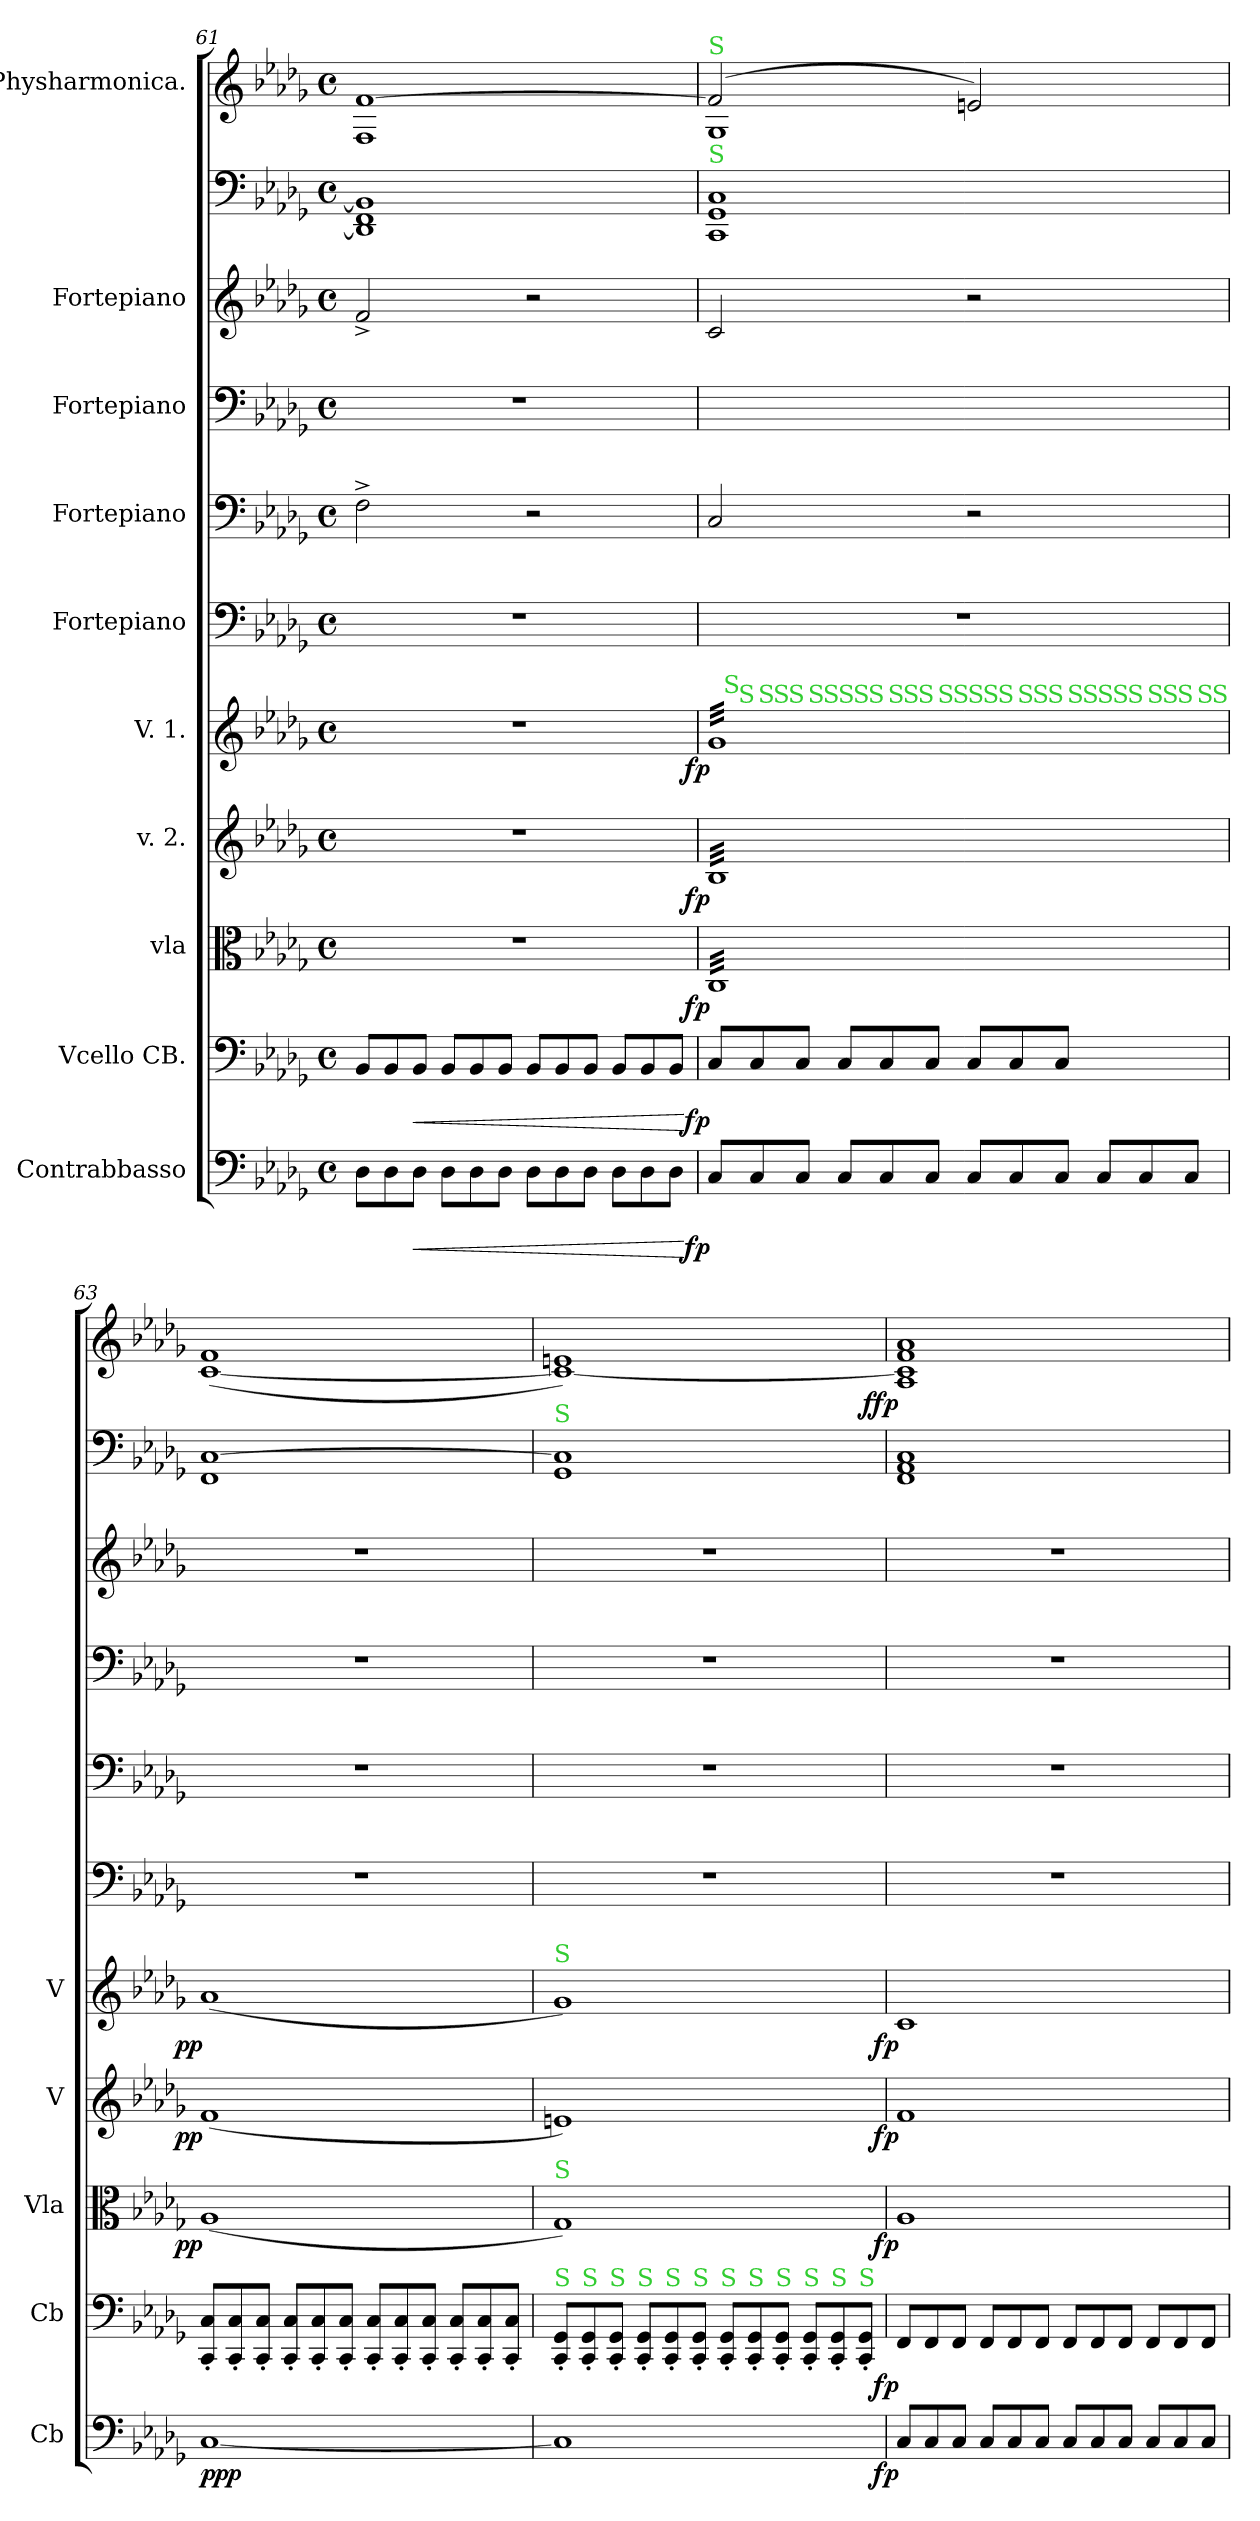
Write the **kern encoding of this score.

**kern	**dynam	**kern	**dynam	**kern	**dynam	**kern	**dynam	**kern	**dynam	**kern	**kern	**kern	**kern	**kern	**kern	**dynam
*part11	*part11	*part10	*part10	*part9	*part9	*part8	*part8	*part7	*part7	*part6	*part5	*part4	*part3	*part2	*part1	*part1
*staff11	*staff11	*staff10	*staff10	*staff9	*staff9	*staff8	*staff8	*staff7	*staff7	*staff6	*staff5	*staff4	*staff3	*staff2	*staff1	*staff1
*I"Contrabbasso	*	*I"Vcello CB.	*	*I"vla	*	*I"v. 2.	*	*I"V. 1.	*	*I"Fortepiano	*I"Fortepiano	*I"Fortepiano	*I"Fortepiano	*	*I"Physharmonica.	*
*I'Cb	*	*I'Cb	*	*I'Vla	*	*I'V	*	*I'V	*	*	*	*	*	*	*	*
*clefF4	*	*clefF4	*	*clefC3	*	*clefG2	*	*clefG2	*	*clefF4	*clefF4	*clefF4	*clefG2	*clefF4	*clefG2	*
*k[b-e-a-d-g-]	*	*k[b-e-a-d-g-]	*	*k[b-e-a-d-g-]	*	*k[b-e-a-d-g-]	*	*k[b-e-a-d-g-]	*	*k[b-e-a-d-g-]	*k[b-e-a-d-g-]	*k[b-e-a-d-g-]	*k[b-e-a-d-g-]	*k[b-e-a-d-g-]	*k[b-e-a-d-g-]	*
*M4/4	*	*M4/4	*	*M4/4	*	*M4/4	*	*M4/4	*	*M4/4	*M4/4	*M4/4	*M4/4	*M4/4	*M4/4	*
*met(c)	*	*met(c)	*	*met(c)	*	*met(c)	*	*met(c)	*	*met(c)	*met(c)	*met(c)	*met(c)	*met(c)	*met(c)	*
*Xtuplet	*	*Xtuplet	*	*	*	*	*	*	*	*	*	*	*	*	*	*
=61	=61	=61	=61	=61	=61	=61	=61	=61	=61	=61	=61	=61	=61	=61	=61	=61
12D-\L	.	12BB-/L	.	1r	.	1r	.	1r	.	1r	2F^\	1r	2f^/	1DD-]/ 1FF/ 1BB-]/	1F/ [1f/	.
12D-\	.	12BB-/	.	.	.	.	.	.	.	.	.	.	.	.	.	.
!	!LO:HP:b	!	!LO:HP:b	!	!	!	!	!	!	!	!	!	!	!	!	!
12D-\J	<	12BB-/J	<	.	.	.	.	.	.	.	.	.	.	.	.	.
12D-\L	.	12BB-/L	.	.	.	.	.	.	.	.	.	.	.	.	.	.
12D-\	.	12BB-/	.	.	.	.	.	.	.	.	.	.	.	.	.	.
12D-\J	.	12BB-/J	.	.	.	.	.	.	.	.	.	.	.	.	.	.
12D-\L	.	12BB-/L	.	.	.	.	.	.	.	.	2r	.	2r	.	.	.
12D-\	.	12BB-/	.	.	.	.	.	.	.	.	.	.	.	.	.	.
12D-\J	.	12BB-/J	.	.	.	.	.	.	.	.	.	.	.	.	.	.
12D-\L	.	12BB-/L	.	.	.	.	.	.	.	.	.	.	.	.	.	.
12D-\	.	12BB-/	.	.	.	.	.	.	.	.	.	.	.	.	.	.
12D-\J	.	12BB-/J	.	.	.	.	.	.	.	.	.	.	.	.	.	.
.	[	.	[	.	.	.	.	.	.	.	.	.	.	.	.	.
=62	=62	=62	=62	=62	=62	=62	=62	=62	=62	=62	=62	=62	=62	=62	=62	=62
*	*	*	*	*	*	*	*	*	*	*	*	*	*	*	*^	*
!	!	!	!	!	!	!	!	!	!	!	!	!	!	!	!LO:TX:a:color=limegreen:t=S	!	!
!	!	!	!	!	!	!	!	!	!	!	!	!	!	!LO:TX:a:color=limegreen:t=S	!	!	!
!	!	!	!	!	!	!	!	!LO:TX:a:color=limegreen:t=S	!	!	!	!	!	!	!	!	!
!	!LO:DY:rj	!	!LO:DY:rj	!	!LO:DY:rj	!	!LO:DY:rj	!	!LO:DY:rj	!	!	!	!	!	!	!	!
*	*	*	*	*	*	*	*	*^	*	*	*	*	*	*	*	*	*
*	*	*	*	*	*	*	*	*	*^	*	*	*	*	*	*	*	*	*
*	*	*	*	*	*	*	*	*	*	*^	*	*	*	*	*	*	*	*	*
*	*	*	*	*	*	*	*	*	*	*	*^	*	*	*	*	*	*	*	*	*
*	*	*	*	*	*	*	*	*	*	*	*	*^	*	*	*	*	*	*	*	*	*
*	*	*	*	*	*	*	*	*	*	*	*	*	*^	*	*	*	*	*	*	*	*	*
*	*	*	*	*	*	*	*	*	*	*	*	*	*	*^	*	*	*	*	*	*	*	*	*
*	*	*	*	*	*	*	*	*	*	*	*	*	*	*	*^	*	*	*	*	*	*	*	*	*
*	*	*	*	*	*	*	*	*	*	*	*	*	*	*	*	*^	*	*	*	*	*	*	*	*	*
*	*	*	*	*	*	*	*	*	*	*	*	*	*	*	*	*	*^	*	*	*	*	*	*	*	*	*
*	*	*	*	*	*	*	*	*	*	*	*	*	*	*	*	*	*	*^	*	*	*	*	*	*	*	*	*
*	*	*	*	*	*	*	*	*	*	*	*	*	*	*	*	*	*	*	*^	*	*	*	*	*	*	*	*	*
*	*	*	*	*	*	*	*	*	*	*	*	*	*	*	*	*	*	*	*	*^	*	*	*	*	*	*	*	*	*
*	*	*	*	*	*	*	*	*	*	*	*	*	*	*	*	*	*	*	*	*	*^	*	*	*	*	*	*	*	*	*
*	*	*	*	*	*	*	*	*	*	*	*	*	*	*	*	*	*	*	*	*	*	*^	*	*	*	*	*	*	*	*	*
*	*	*	*	*	*	*	*	*	*	*	*	*	*	*	*	*	*	*	*	*	*	*	*^	*	*	*	*	*	*	*	*	*
*	*	*	*	*	*	*	*	*	*	*	*	*	*	*	*	*	*	*	*	*	*	*	*	*^	*	*	*	*	*	*	*	*	*
*	*	*	*	*	*	*	*	*	*	*	*	*	*	*	*	*	*	*	*	*	*	*	*	*	*^	*	*	*	*	*	*	*	*	*
*	*	*	*	*	*	*	*	*	*	*	*	*	*	*	*	*	*	*	*	*	*	*	*	*	*	*^	*	*	*	*	*	*	*	*	*
*	*	*	*	*tremolo	*	*	*	*	*	*	*	*	*	*	*	*	*	*	*	*	*	*	*	*	*	*	*	*	*	*	*	*	*	*	*	*
*	*	*	*	*	*	*tremolo	*	*	*	*	*	*	*	*	*	*	*	*	*	*	*	*	*	*	*	*	*	*	*	*	*	*	*	*	*	*
*	*	*	*	*	*	*	*	*tremolo	*	*	*	*	*	*	*	*	*	*	*	*	*	*	*	*	*	*	*	*	*	*	*	*	*	*	*	*
12C/L	fp	12C/L	fp	32C/LLL	fp	32B-/LLL	fp	32g-/LLL	32ryy	16ryy	16.ryy	8ryy	8ryy	8.ryy	8..ryy	4ryy	4ryy	4ryy	4ryy	4.ryy	4ryy	4..ryy	4...ryy	2ryy	2ryy	2ryy	2.ryy	fp	1r	2C/	1ryy	2c/	1CC/ 1GG-/ 1C/	(2f/]	1G-\	.
!	!	!	!	!	!	!	!	!	!LO:TX:a:color=limegreen:t=S	!	!	!	!	!	!	!	!	!	!	!	!	!	!	!	!	!	!	!	!	!	!	!	!	!	!	!
.	.	.	.	32C/	.	32B-/	.	32g-/	2ryy	.	.	.	.	.	.	.	.	.	.	.	.	.	.	.	.	.	.	.	.	.	.	.	.	.	.	.
!	!	!	!	!	!	!	!	!	!	!LO:TX:a:color=limegreen:t=S	!	!	!	!	!	!	!	!	!	!	!	!	!	!	!	!	!	!	!	!	!	!	!	!	!	!
.	.	.	.	32C/	.	32B-/	.	32g-/	.	2...ryy	.	.	.	.	.	.	.	.	.	.	.	.	.	.	.	.	.	.	.	.	.	.	.	.	.	.
12C/	.	12C/	.	.	.	.	.	.	.	.	.	.	.	.	.	.	.	.	.	.	.	.	.	.	.	.	.	.	.	.	.	.	.	.	.	.
!	!	!	!	!	!	!	!	!	!	!	!LO:TX:a:color=limegreen:t=S	!	!	!	!	!	!	!	!	!	!	!	!	!	!	!	!	!	!	!	!	!	!	!	!	!
.	.	.	.	32C/	.	32B-/	.	32g-/	.	.	2ryy	.	.	.	.	.	.	.	.	.	.	.	.	.	.	.	.	.	.	.	.	.	.	.	.	.
!	!	!	!	!	!	!	!	!	!	!	!	!LO:TX:a:color=limegreen:t=S	!	!	!	!	!	!	!	!	!	!	!	!	!	!	!	!	!	!	!	!	!	!	!	!
.	.	.	.	32C/	.	32B-/	.	32g-/	.	.	.	2..ryy	32ryy	.	.	.	.	.	.	.	.	.	.	.	.	.	.	.	.	.	.	.	.	.	.	.
!	!	!	!	!	!	!	!	!	!	!	!	!	!LO:TX:a:color=limegreen:t=S	!	!	!	!	!	!	!	!	!	!	!	!	!	!	!	!	!	!	!	!	!	!	!
.	.	.	.	32C/	.	32B-/	.	32g-/	.	.	.	.	2ryy	.	.	.	.	.	.	.	.	.	.	.	.	.	.	.	.	.	.	.	.	.	.	.
12C/J	.	12C/J	.	.	.	.	.	.	.	.	.	.	.	.	.	.	.	.	.	.	.	.	.	.	.	.	.	.	.	.	.	.	.	.	.	.
!	!	!	!	!	!	!	!	!	!	!	!	!	!	!LO:TX:a:color=limegreen:t=S	!	!	!	!	!	!	!	!	!	!	!	!	!	!	!	!	!	!	!	!	!	!
.	.	.	.	32C/	.	32B-/	.	32g-/	.	.	.	.	.	2ryy	.	.	.	.	.	.	.	.	.	.	.	.	.	.	.	.	.	.	.	.	.	.
!	!	!	!	!	!	!	!	!	!	!	!	!	!	!	!LO:TX:a:color=limegreen:t=S	!	!	!	!	!	!	!	!	!	!	!	!	!	!	!	!	!	!	!	!	!
.	.	.	.	32C/	.	32B-/	.	32g-/	.	.	.	.	.	.	2ryy	.	.	.	.	.	.	.	.	.	.	.	.	.	.	.	.	.	.	.	.	.
!	!	!	!	!	!	!	!	!	!	!	!	!	!	!	!	!LO:TX:a:color=limegreen:t=S	!	!	!	!	!	!	!	!	!	!	!	!	!	!	!	!	!	!	!	!
12C/L	.	12C/L	.	32C/	.	32B-/	.	32g-/	.	.	.	.	.	.	.	2.ryy	32ryy	16ryy	16.ryy	.	8ryy	.	.	.	.	.	.	.	.	.	.	.	.	.	.	.
!	!	!	!	!	!	!	!	!	!	!	!	!	!	!	!	!	!LO:TX:a:color=limegreen:t=S	!	!	!	!	!	!	!	!	!	!	!	!	!	!	!	!	!	!	!
.	.	.	.	32C/	.	32B-/	.	32g-/	.	.	.	.	.	.	.	.	2ryy	.	.	.	.	.	.	.	.	.	.	.	.	.	.	.	.	.	.	.
!	!	!	!	!	!	!	!	!	!	!	!	!	!	!	!	!	!	!LO:TX:a:color=limegreen:t=S	!	!	!	!	!	!	!	!	!	!	!	!	!	!	!	!	!	!
.	.	.	.	32C/	.	32B-/	.	32g-/	.	.	.	.	.	.	.	.	.	2ryy	.	.	.	.	.	.	.	.	.	.	.	.	.	.	.	.	.	.
12C/	.	12C/	.	.	.	.	.	.	.	.	.	.	.	.	.	.	.	.	.	.	.	.	.	.	.	.	.	.	.	.	.	.	.	.	.	.
!	!	!	!	!	!	!	!	!	!	!	!	!	!	!	!	!	!	!	!LO:TX:a:color=limegreen:t=S	!	!	!	!	!	!	!	!	!	!	!	!	!	!	!	!	!
.	.	.	.	32C/	.	32B-/	.	32g-/	.	.	.	.	.	.	.	.	.	.	2ryy	.	.	.	.	.	.	.	.	.	.	.	.	.	.	.	.	.
!	!	!	!	!	!	!	!	!	!	!	!	!	!	!	!	!	!	!	!	!LO:TX:a:color=limegreen:t=S	!	!	!	!	!	!	!	!	!	!	!	!	!	!	!	!
.	.	.	.	32C/	.	32B-/	.	32g-/	.	.	.	.	.	.	.	.	.	.	.	2ryy	32ryy	.	.	.	.	.	.	.	.	.	.	.	.	.	.	.
!	!	!	!	!	!	!	!	!	!	!	!	!	!	!	!	!	!	!	!	!	!LO:TX:a:color=limegreen:t=S	!	!	!	!	!	!	!	!	!	!	!	!	!	!	!
.	.	.	.	32C/	.	32B-/	.	32g-/	.	.	.	.	.	.	.	.	.	.	.	.	2ryy	.	.	.	.	.	.	.	.	.	.	.	.	.	.	.
12C/J	.	12C/J	.	.	.	.	.	.	.	.	.	.	.	.	.	.	.	.	.	.	.	.	.	.	.	.	.	.	.	.	.	.	.	.	.	.
!	!	!	!	!	!	!	!	!	!	!	!	!	!	!	!	!	!	!	!	!	!	!LO:TX:a:color=limegreen:t=S	!	!	!	!	!	!	!	!	!	!	!	!	!	!
.	.	.	.	32C/	.	32B-/	.	32g-/	.	.	.	.	.	.	.	.	.	.	.	.	.	2ryy	.	.	.	.	.	.	.	.	.	.	.	.	.	.
!	!	!	!	!	!	!	!	!	!	!	!	!	!	!	!	!	!	!	!	!	!	!	!LO:TX:a:color=limegreen:t=S	!	!	!	!	!	!	!	!	!	!	!	!	!
.	.	.	.	32C/	.	32B-/	.	32g-/	.	.	.	.	.	.	.	.	.	.	.	.	.	.	2ryy	.	.	.	.	.	.	.	.	.	.	.	.	.
!	!	!	!	!	!	!	!	!	!	!	!	!	!	!	!	!	!	!	!	!	!	!	!	!LO:TX:a:color=limegreen:t=S	!	!	!	!	!	!	!	!	!	!	!	!
12C/L	.	12C/L	.	32C/	.	32B-/	.	32g-/	.	.	.	.	.	.	.	.	.	.	.	.	.	.	.	2ryy	16ryy	8ryy	.	.	.	2r	.	2r	.	2en/)	.	.
!	!	!	!	!	!	!	!	!	!LO:TX:a:color=limegreen:t=S	!	!	!	!	!	!	!	!	!	!	!	!	!	!	!	!	!	!	!	!	!	!	!	!	!	!	!
.	.	.	.	32C/	.	32B-/	.	32g-/	4...ryy	.	.	.	.	.	.	.	.	.	.	.	.	.	.	.	.	.	.	.	.	.	.	.	.	.	.	.
!	!	!	!	!	!	!	!	!	!	!	!	!	!	!	!	!	!	!	!	!	!	!	!	!	!LO:TX:a:color=limegreen:t=S	!	!	!	!	!	!	!	!	!	!	!
.	.	.	.	32C/	.	32B-/	.	32g-/	.	.	.	.	.	.	.	.	.	.	.	.	.	.	.	.	4..ryy	.	.	.	.	.	.	.	.	.	.	.
12C/	.	12C/	.	.	.	.	.	.	.	.	.	.	.	.	.	.	.	.	.	.	.	.	.	.	.	.	.	.	.	.	.	.	.	.	.	.
!	!	!	!	!	!	!	!	!	!	!	!LO:TX:a:color=limegreen:t=S	!	!	!	!	!	!	!	!	!	!	!	!	!	!	!	!	!	!	!	!	!	!	!	!	!
.	.	.	.	32C/	.	32B-/	.	32g-/	.	.	4ryy	.	.	.	.	.	.	.	.	.	.	.	.	.	.	.	.	.	.	.	.	.	.	.	.	.
!	!	!	!	!	!	!	!	!	!	!	!	!	!	!	!	!	!	!	!	!	!	!	!	!	!	!LO:TX:a:color=limegreen:t=S	!	!	!	!	!	!	!	!	!	!
.	.	.	.	32C/	.	32B-/	.	32g-/	.	.	.	.	.	.	.	.	.	.	.	.	.	.	.	.	.	4.ryy	.	.	.	.	.	.	.	.	.	.
!	!	!	!	!	!	!	!	!	!	!	!	!	!LO:TX:a:color=limegreen:t=S	!	!	!	!	!	!	!	!	!	!	!	!	!	!	!	!	!	!	!	!	!	!	!
.	.	.	.	32C/	.	32B-/	.	32g-/	.	.	.	.	4ryy	.	.	.	.	.	.	.	.	.	.	.	.	.	.	.	.	.	.	.	.	.	.	.
12C/J	.	12C/J	.	.	.	.	.	.	.	.	.	.	.	.	.	.	.	.	.	.	.	.	.	.	.	.	.	.	.	.	.	.	.	.	.	.
!	!	!	!	!	!	!	!	!	!	!	!	!	!	!LO:TX:a:color=limegreen:t=S	!	!	!	!	!	!	!	!	!	!	!	!	!	!	!	!	!	!	!	!	!	!
.	.	.	.	32C/	.	32B-/	.	32g-/	.	.	.	.	.	4ryy	.	.	.	.	.	.	.	.	.	.	.	.	.	.	.	.	.	.	.	.	.	.
!	!	!	!	!	!	!	!	!	!	!	!	!	!	!	!LO:TX:a:color=limegreen:t=S	!	!	!	!	!	!	!	!	!	!	!	!	!	!	!	!	!	!	!	!	!
.	.	.	.	32C/	.	32B-/	.	32g-/	.	.	.	.	.	.	4ryy	.	.	.	.	.	.	.	.	.	.	.	.	.	.	.	.	.	.	.	.	.
!	!	!	!	!	!	!	!	!	!	!	!	!	!	!	!	!	!	!	!	!	!	!	!	!	!	!	!LO:TX:a:color=limegreen:t=S	!	!	!	!	!	!	!	!	!
12C/L	.	12C/Lyy	.	32C/	.	32B-/	.	32g-/	.	.	.	.	.	.	.	.	.	.	.	.	.	.	.	.	.	.	4ryy	.	.	.	.	.	.	.	.	.
!	!	!	!	!	!	!	!	!	!	!	!	!	!	!	!	!	!LO:TX:a:color=limegreen:t=S	!	!	!	!	!	!	!	!	!	!	!	!	!	!	!	!	!	!	!
.	.	.	.	32C/	.	32B-/	.	32g-/	.	.	.	.	.	.	.	.	8..ryy	.	.	.	.	.	.	.	.	.	.	.	.	.	.	.	.	.	.	.
!	!	!	!	!	!	!	!	!	!	!	!	!	!	!	!	!	!	!LO:TX:a:color=limegreen:t=S	!	!	!	!	!	!	!	!	!	!	!	!	!	!	!	!	!	!
.	.	.	.	32C/	.	32B-/	.	32g-/	.	.	.	.	.	.	.	.	.	8.ryy	.	.	.	.	.	.	.	.	.	.	.	.	.	.	.	.	.	.
12C/	.	12C/yy	.	.	.	.	.	.	.	.	.	.	.	.	.	.	.	.	.	.	.	.	.	.	.	.	.	.	.	.	.	.	.	.	.	.
!	!	!	!	!	!	!	!	!	!	!	!LO:TX:a:color=limegreen:t=S	!	!	!	!	!	!	!	!	!	!	!	!	!	!	!	!	!	!	!	!	!	!	!	!	!
.	.	.	.	32C/	.	32B-/	.	32g-/	.	.	8ryy	.	.	.	.	.	.	.	8ryy	.	.	.	.	.	.	.	.	.	.	.	.	.	.	.	.	.
!	!	!	!	!	!	!	!	!	!	!	!	!	!	!	!	!	!	!	!	!LO:TX:a:color=limegreen:t=S	!	!	!	!	!	!	!	!	!	!	!	!	!	!	!	!
.	.	.	.	32C/	.	32B-/	.	32g-/	.	.	.	.	.	.	.	.	.	.	.	8ryy	.	.	.	.	.	.	.	.	.	.	.	.	.	.	.	.
!	!	!	!	!	!	!	!	!	!	!	!	!	!LO:TX:a:color=limegreen:t=S	!	!	!	!	!	!	!	!	!	!	!	!	!	!	!	!	!	!	!	!	!	!	!
.	.	.	.	32C/	.	32B-/	.	32g-/	.	.	.	.	16.ryy	.	.	.	.	.	.	.	16.ryy	.	.	.	.	.	.	.	.	.	.	.	.	.	.	.
12C/J	.	12C/Jyy	.	.	.	.	.	.	.	.	.	.	.	.	.	.	.	.	.	.	.	.	.	.	.	.	.	.	.	.	.	.	.	.	.	.
!	!	!	!	!	!	!	!	!	!	!	!	!	!	!LO:TX:a:color=limegreen:t=S	!	!	!	!	!	!	!	!	!	!	!	!	!	!	!	!	!	!	!	!	!	!
.	.	.	.	32C/	.	32B-/	.	32g-/	.	.	.	.	.	16ryy	.	.	.	.	.	.	.	16ryy	.	.	.	.	.	.	.	.	.	.	.	.	.	.
!	!	!	!	!	!	!	!	!	!	!	!LO:TX:a:color=limegreen:t=S	!	!	!	!	!	!	!	!	!	!	!	!	!	!	!	!	!	!	!	!	!	!	!	!	!
.	.	.	.	32C/JJJ	.	32B-/JJJ	.	32g-/JJJ	.	.	32ryy	.	.	.	32ryy	.	.	.	32ryy	.	.	.	32ryy	.	.	.	.	.	.	.	.	.	.	.	.	.
*	*	*	*	*	*	*	*	*Xtremolo	*	*	*	*	*	*	*	*	*	*	*	*	*	*	*	*	*	*	*	*	*	*	*	*	*	*	*	*
*	*	*	*	*	*	*Xtremolo	*	*	*	*	*	*	*	*	*	*	*	*	*	*	*	*	*	*	*	*	*	*	*	*	*	*	*	*	*	*
*	*	*	*	*Xtremolo	*	*	*	*	*	*	*	*	*	*	*	*	*	*	*	*	*	*	*	*	*	*	*	*	*	*	*	*	*	*	*	*
=63	=63	=63	=63	=63	=63	=63	=63	=63	=63	=63	=63	=63	=63	=63	=63	=63	=63	=63	=63	=63	=63	=63	=63	=63	=63	=63	=63	=63	=63	=63	=63	=63	=63	=63	=63	=63
!	!	!	!	!	!LO:DY:rj	!	!LO:DY:rj	!	!	!	!	!	!	!	!	!	!	!	!	!	!	!	!	!	!	!	!	!LO:DY:rj	!	!	!	!	!	!	!	!
*	*	*	*	*	*	*	*	*v	*v	*v	*v	*v	*v	*v	*v	*v	*v	*v	*v	*v	*v	*v	*v	*v	*v	*v	*v	*	*	*	*	*	*	*v	*v	*
[1C/	ppp.	12CC'/ 12C'/L	.	(>1A-/	pp.	(>1f/	pp.	(>1a-/	pp	1r	1r	1r	1r	1FF/ [1C/	(>[>1c/ 1f/	.
.	.	12CC'/ 12C'/	.	.	.	.	.	.	.	.	.	.	.	.	.	.
.	.	12CC'/ 12C'/J	.	.	.	.	.	.	.	.	.	.	.	.	.	.
.	.	12CC'/ 12C'/L	.	.	.	.	.	.	.	.	.	.	.	.	.	.
.	.	12CC'/ 12C'/	.	.	.	.	.	.	.	.	.	.	.	.	.	.
.	.	12CC'/ 12C'/J	.	.	.	.	.	.	.	.	.	.	.	.	.	.
.	.	12CC'/ 12C'/L	.	.	.	.	.	.	.	.	.	.	.	.	.	.
.	.	12CC'/ 12C'/	.	.	.	.	.	.	.	.	.	.	.	.	.	.
.	.	12CC'/ 12C'/J	.	.	.	.	.	.	.	.	.	.	.	.	.	.
.	.	12CC'/ 12C'/L	.	.	.	.	.	.	.	.	.	.	.	.	.	.
.	.	12CC'/ 12C'/	.	.	.	.	.	.	.	.	.	.	.	.	.	.
.	.	12CC'/ 12C'/J	.	.	.	.	.	.	.	.	.	.	.	.	.	.
=64	=64	=64	=64	=64	=64	=64	=64	=64	=64	=64	=64	=64	=64	=64	=64	=64
!	!	!	!	!	!	!	!	!	!	!	!	!	!	!LO:TX:a:color=limegreen:t=S	!	!
!	!	!	!	!	!	!	!	!LO:TX:a:color=limegreen:t=S	!	!	!	!	!	!	!	!
!	!	!	!	!LO:TX:a:color=limegreen:t=S	!	!	!	!	!	!	!	!	!	!	!	!
!	!	!LO:TX:a:color=limegreen:t=S	!	!	!	!	!	!	!	!	!	!	!	!	!	!
1C/]	.	12CC'/ 12GG-'/L	.	1G-/)	.	1en/)	.	1g-/)	.	1r	1r	1r	1r	1GG-/ 1C]/	1c_/ 1en/)	.
!	!	!LO:TX:a:color=limegreen:t=S	!	!	!	!	!	!	!	!	!	!	!	!	!	!
.	.	12CC'/ 12GG-'/	.	.	.	.	.	.	.	.	.	.	.	.	.	.
!	!	!LO:TX:a:color=limegreen:t=S	!	!	!	!	!	!	!	!	!	!	!	!	!	!
.	.	12CC'/ 12GG-'/J	.	.	.	.	.	.	.	.	.	.	.	.	.	.
!	!	!LO:TX:a:color=limegreen:t=S	!	!	!	!	!	!	!	!	!	!	!	!	!	!
.	.	12CC'/ 12GG-'/L	.	.	.	.	.	.	.	.	.	.	.	.	.	.
!	!	!LO:TX:a:color=limegreen:t=S	!	!	!	!	!	!	!	!	!	!	!	!	!	!
.	.	12CC'/ 12GG-'/	.	.	.	.	.	.	.	.	.	.	.	.	.	.
!	!	!LO:TX:a:color=limegreen:t=S	!	!	!	!	!	!	!	!	!	!	!	!	!	!
.	.	12CC'/ 12GG-'/J	.	.	.	.	.	.	.	.	.	.	.	.	.	.
!	!	!LO:TX:a:color=limegreen:t=S	!	!	!	!	!	!	!	!	!	!	!	!	!	!
.	.	12CC'/ 12GG-'/L	.	.	.	.	.	.	.	.	.	.	.	.	.	.
!	!	!LO:TX:a:color=limegreen:t=S	!	!	!	!	!	!	!	!	!	!	!	!	!	!
.	.	12CC'/ 12GG-'/	.	.	.	.	.	.	.	.	.	.	.	.	.	.
!	!	!LO:TX:a:color=limegreen:t=S	!	!	!	!	!	!	!	!	!	!	!	!	!	!
.	.	12CC'/ 12GG-'/J	.	.	.	.	.	.	.	.	.	.	.	.	.	.
!	!	!LO:TX:a:color=limegreen:t=S	!	!	!	!	!	!	!	!	!	!	!	!	!	!
.	.	12CC'/ 12GG-'/L	.	.	.	.	.	.	.	.	.	.	.	.	.	.
!	!	!LO:TX:a:color=limegreen:t=S	!	!	!	!	!	!	!	!	!	!	!	!	!	!
.	.	12CC'/ 12GG-'/	.	.	.	.	.	.	.	.	.	.	.	.	.	.
!	!	!LO:TX:a:color=limegreen:t=S	!	!	!	!	!	!	!	!	!	!	!	!	!	!
.	.	12CC'/ 12GG-'/J	.	.	.	.	.	.	.	.	.	.	.	.	.	.
=65	=65	=65	=65	=65	=65	=65	=65	=65	=65	=65	=65	=65	=65	=65	=65	=65
!	!LO:DY:rj	!	!LO:DY:rj	!	!LO:DY:rj	!	!LO:DY:rj	!	!LO:DY:rj	!	!	!	!	!	!	!LO:DY:rj
12C/L	fp	12FF/L	fp.	1A-/	fp	1f/	fp.	1c/	fp.	1r	1r	1r	1r	1FF/ 1AA-/ 1C/	1A-/ 1c]/ 1f/ 1a-/	ffp.
12C/	.	12FF/	.	.	.	.	.	.	.	.	.	.	.	.	.	.
12C/J	.	12FF/J	.	.	.	.	.	.	.	.	.	.	.	.	.	.
12C/L	.	12FF/L	.	.	.	.	.	.	.	.	.	.	.	.	.	.
12C/	.	12FF/	.	.	.	.	.	.	.	.	.	.	.	.	.	.
12C/J	.	12FF/J	.	.	.	.	.	.	.	.	.	.	.	.	.	.
12C/L	.	12FF/L	.	.	.	.	.	.	.	.	.	.	.	.	.	.
12C/	.	12FF/	.	.	.	.	.	.	.	.	.	.	.	.	.	.
12C/J	.	12FF/J	.	.	.	.	.	.	.	.	.	.	.	.	.	.
12C/L	.	12FF/L	.	.	.	.	.	.	.	.	.	.	.	.	.	.
12C/	.	12FF/	.	.	.	.	.	.	.	.	.	.	.	.	.	.
12C/J	.	12FF/J	.	.	.	.	.	.	.	.	.	.	.	.	.	.
=	=	=	=	=	=	=	=	=	=	=	=	=	=	=	=	=
*-	*-	*-	*-	*-	*-	*-	*-	*-	*-	*-	*-	*-	*-	*-	*-	*-
